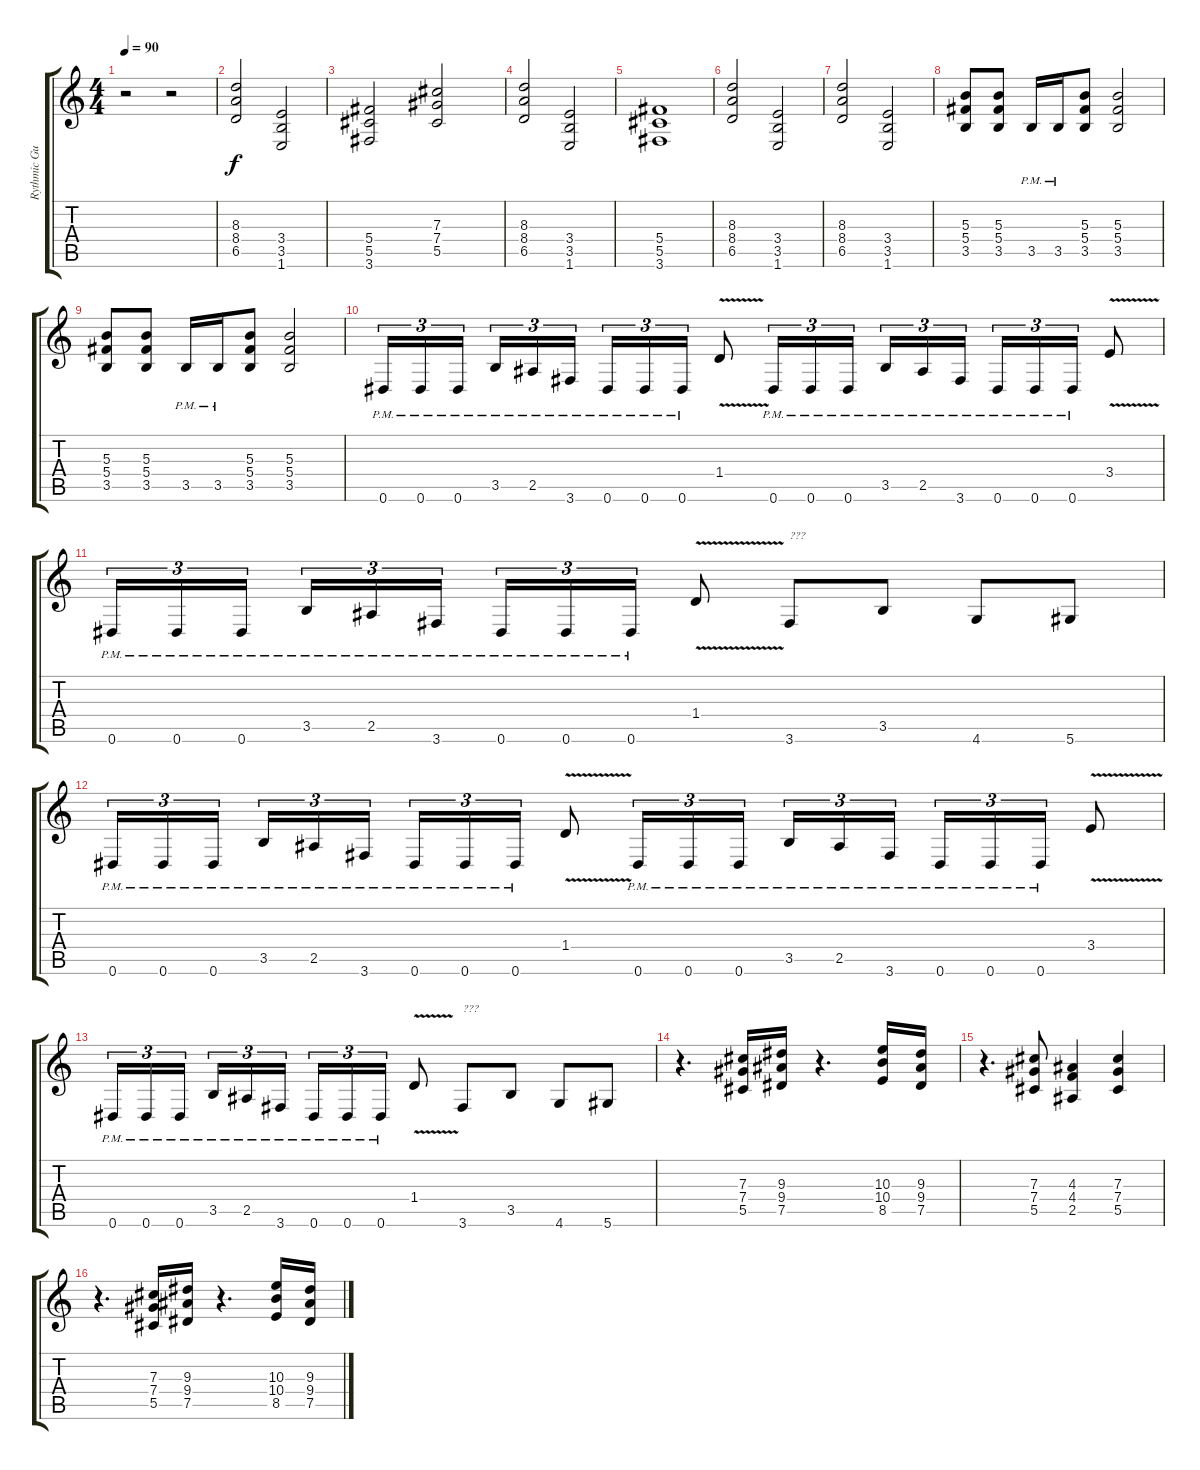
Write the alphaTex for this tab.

\track ("Rythmic Guit" "Rythmic Gu") {instrument acousticguitarsteel}
\staff {score tabs}
\tuning (Eb4 Bb3 Gb3 Db3 Ab2 Eb2) {hide}
\ts (4 4)
\tempo 90
\clef g2
\ks c
r.2{dy f} r.2 |
(8.3 8.4 6.5).2 (3.4 3.5 1.6).2 |
(5.4 5.5 3.6).2 (7.3 7.4 5.5).2 |
(8.3 8.4 6.5).2 (3.4 3.5 1.6).2 |
(5.4 5.5 3.6).1 |
(8.3 8.4 6.5).2 (3.4 3.5 1.6).2 |
(8.3 8.4 6.5).2 (3.4 3.5 1.6).2 |
(5.3 5.4 3.5).8 (5.3 5.4 3.5).8 3.5{pm}.16 3.5{pm}.16 (5.3 5.4 3.5).8 (5.3 5.4 3.5).2 |
(5.3 5.4 3.5).8 (5.3 5.4 3.5).8 3.5{pm}.16 3.5{pm}.16 (5.3 5.4 3.5).8 (5.3 5.4 3.5).2 |
0.6{pm}.16{tu (3 2)} 0.6{pm}.16{tu (3 2)} 0.6{pm}.16{tu (3 2) beam splitsecondary} 3.5{pm}.16{tu (3 2)} 2.5{pm}.16{tu (3 2)} 3.6{pm}.16{tu (3 2)} 0.6{pm}.16{tu (3 2)} 0.6{pm}.16{tu (3 2)} 0.6{pm}.16{tu (3 2)} 1.4{v}.8 0.6{pm}.16{tu (3 2)} 0.6{pm}.16{tu (3 2)} 0.6{pm}.16{tu (3 2) beam splitsecondary} 3.5{pm}.16{tu (3 2)} 2.5{pm}.16{tu (3 2)} 3.6{pm}.16{tu (3 2)} 0.6{pm}.16{tu (3 2)} 0.6{pm}.16{tu (3 2)} 0.6{pm}.16{tu (3 2)} 3.4{v}.8 |
0.6{pm}.16{tu (3 2)} 0.6{pm}.16{tu (3 2)} 0.6{pm}.16{tu (3 2) beam splitsecondary} 3.5{pm}.16{tu (3 2)} 2.5{pm}.16{tu (3 2)} 3.6{pm}.16{tu (3 2)} 0.6{pm}.16{tu (3 2)} 0.6{pm}.16{tu (3 2)} 0.6{pm}.16{tu (3 2)} 1.4{v}.8 3.6.8{txt "???"} 3.5.8 4.6.8 5.6.8 |
0.6{pm}.16{tu (3 2)} 0.6{pm}.16{tu (3 2)} 0.6{pm}.16{tu (3 2) beam splitsecondary} 3.5{pm}.16{tu (3 2)} 2.5{pm}.16{tu (3 2)} 3.6{pm}.16{tu (3 2)} 0.6{pm}.16{tu (3 2)} 0.6{pm}.16{tu (3 2)} 0.6{pm}.16{tu (3 2)} 1.4{v}.8 0.6{pm}.16{tu (3 2)} 0.6{pm}.16{tu (3 2)} 0.6{pm}.16{tu (3 2) beam splitsecondary} 3.5{pm}.16{tu (3 2)} 2.5{pm}.16{tu (3 2)} 3.6{pm}.16{tu (3 2)} 0.6{pm}.16{tu (3 2)} 0.6{pm}.16{tu (3 2)} 0.6{pm}.16{tu (3 2)} 3.4{v}.8 |
0.6{pm}.16{tu (3 2)} 0.6{pm}.16{tu (3 2)} 0.6{pm}.16{tu (3 2) beam splitsecondary} 3.5{pm}.16{tu (3 2)} 2.5{pm}.16{tu (3 2)} 3.6{pm}.16{tu (3 2)} 0.6{pm}.16{tu (3 2)} 0.6{pm}.16{tu (3 2)} 0.6{pm}.16{tu (3 2)} 1.4{v}.8 3.6.8{txt "???"} 3.5.8 4.6.8 5.6.8 |
r.4{d} (7.3 7.4 5.5).16 (9.3 9.4 7.5).16 r.4{d} (10.3 10.4 8.5).16 (9.3 9.4 7.5).16 |
r.4{d} (7.3 7.4 5.5).8 (4.3 4.4 2.5).4 (7.3 7.4 5.5).4 |
r.4{d} (7.3 7.4 5.5).16 (9.3 9.4 7.5).16 r.4{d} (10.3 10.4 8.5).16 (9.3 9.4 7.5).16
